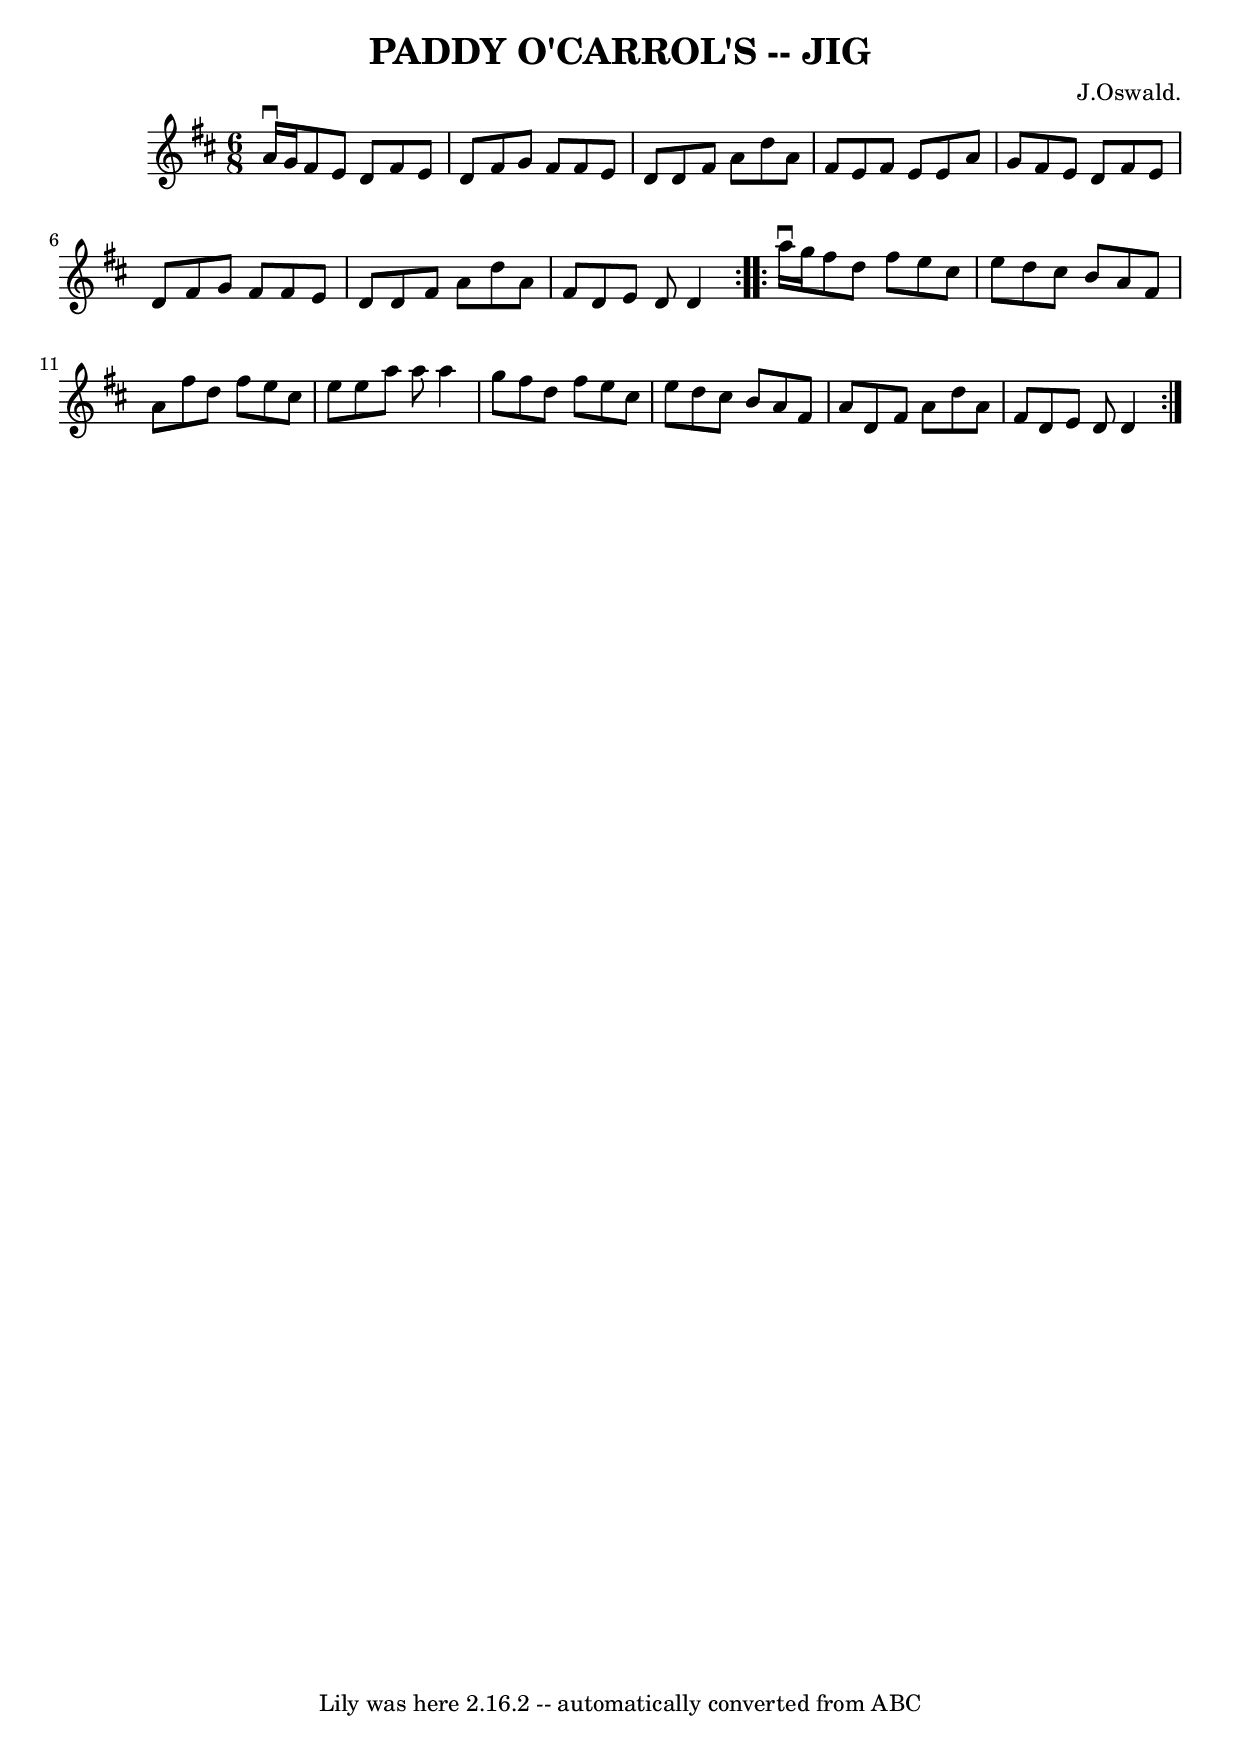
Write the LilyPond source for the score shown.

\version "2.7.40"
\include "Mammoth.ily"
\header {
	book = "Ryan's Mammoth Collection of Fiddle Tunes"
	composer = "J.Oswald."
	crossRefNumber = "1"
	footnotes = ""
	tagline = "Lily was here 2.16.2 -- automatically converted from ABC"
	title = "PADDY O'CARROL'S -- JIG"
}
voicedefault =  {
\set Score.defaultBarType = "empty"

\repeat volta 2 {
\time 6/8 \key d \major a'16^\downbow g'16        |
 fis'8 e'8  
 d'8 fis'8 e'8 d'8    |
 fis'8 g'8 fis'8 fis'8    
e'8 d'8    |
 d'8 fis'8 a'8 d''8 a'8 fis'8    
|
 e'8 fis'8 e'8 e'8 a'8 g'8        |
 fis'8    
e'8 d'8 fis'8 e'8 d'8    |
 fis'8 g'8 fis'8 fis'8  
 e'8 d'8    |
 d'8 fis'8 a'8 d''8 a'8 fis'8    
|
 d'8 e'8 d'8 d'4    }     \repeat volta 2 { a''16 
^\downbow g''16        |
 fis''8 d''8 fis''8 e''8 cis''8  
 e''8    |
 d''8 cis''8 b'8 a'8 fis'8 a'8    |
   
fis''8 d''8 fis''8 e''8 cis''8 e''8    |
 e''8 a''8   
 a''8 a''4 g''8        |
 fis''8 d''8 fis''8 e''8    
cis''8 e''8    |
 d''8 cis''8 b'8 a'8 fis'8 a'8    
|
 d'8 fis'8 a'8 d''8 a'8 fis'8    |
 d'8 e'8 
 d'8 d'4    }   
}

\score{
    <<

	\context Staff="default"
	{
	    \voicedefault 
	}

    >>
	\layout {
	}
	\midi {}
}
